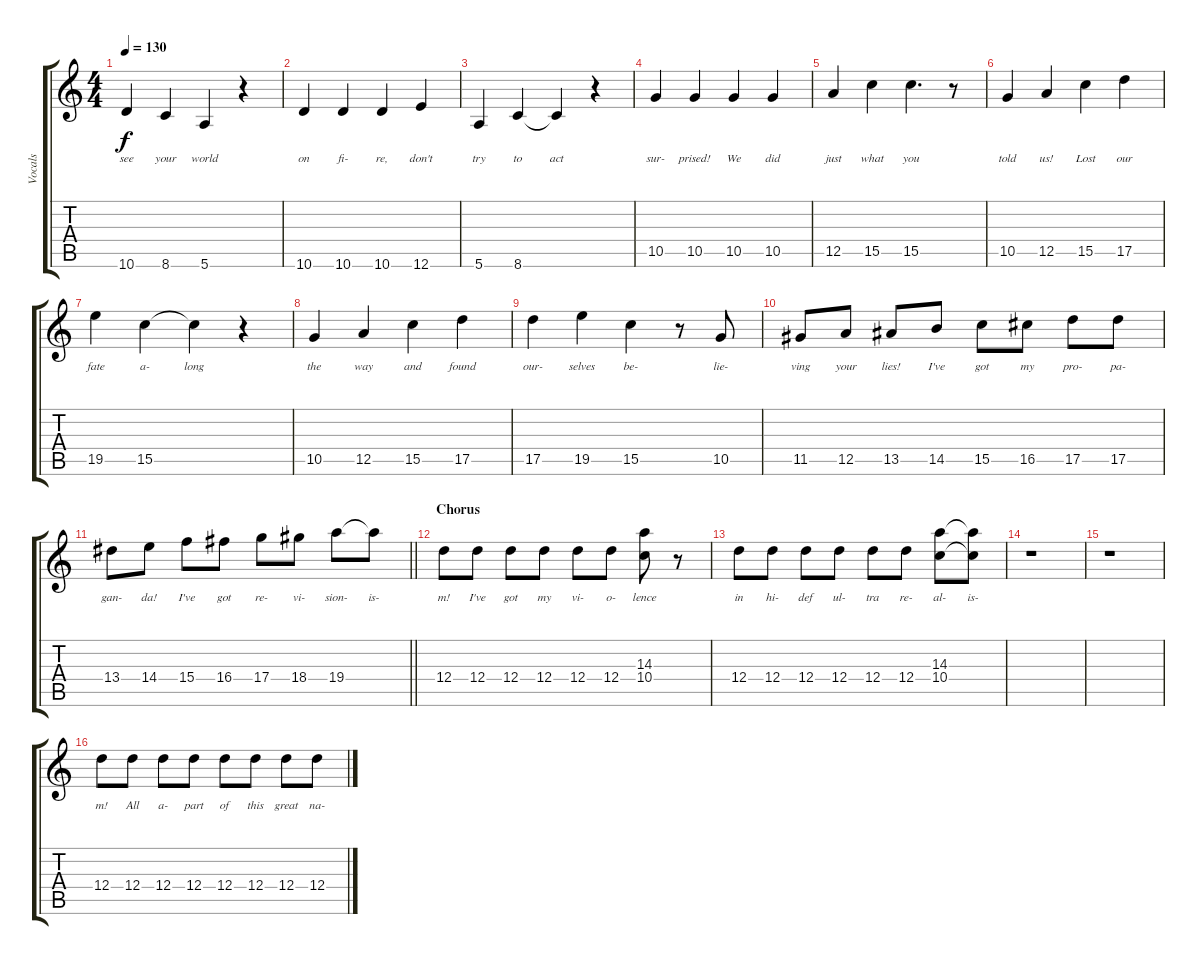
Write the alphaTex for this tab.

\track ("Vocals" "Vocals") {instrument acousticguitarsteel}
\staff {score tabs}
\tuning (E4 B3 G3 D3 A2 E2) {hide}
\ts (4 4)
\tempo 130
\clef g2
\ks c
10.6.4{lyrics (0 "see") lyrics (1 "") lyrics (2 "") lyrics (3 "") lyrics (4 "") dy f} 8.6.4{lyrics (0 "your") lyrics (1 "") lyrics (2 "") lyrics (3 "") lyrics (4 "")} 5.6.4{lyrics (0 "world") lyrics (1 "") lyrics (2 "") lyrics (3 "") lyrics (4 "")} r.4 |
10.6.4{lyrics (0 "on") lyrics (1 "") lyrics (2 "") lyrics (3 "") lyrics (4 "")} 10.6.4{lyrics (0 "fi-") lyrics (1 "") lyrics (2 "") lyrics (3 "") lyrics (4 "")} 10.6.4{lyrics (0 "re,") lyrics (1 "") lyrics (2 "") lyrics (3 "") lyrics (4 "")} 12.6.4{lyrics (0 "don't") lyrics (1 "") lyrics (2 "") lyrics (3 "") lyrics (4 "")} |
5.6.4{lyrics (0 "try") lyrics (1 "") lyrics (2 "") lyrics (3 "") lyrics (4 "")} 8.6.4{lyrics (0 "to") lyrics (1 "") lyrics (2 "") lyrics (3 "") lyrics (4 "")} 8.6{t}.4{lyrics (0 "act") lyrics (1 "") lyrics (2 "") lyrics (3 "") lyrics (4 "")} r.4 |
10.5.4{lyrics (0 "sur-") lyrics (1 "") lyrics (2 "") lyrics (3 "") lyrics (4 "")} 10.5.4{lyrics (0 "prised!") lyrics (1 "") lyrics (2 "") lyrics (3 "") lyrics (4 "")} 10.5.4{lyrics (0 "We") lyrics (1 "") lyrics (2 "") lyrics (3 "") lyrics (4 "")} 10.5.4{lyrics (0 "did") lyrics (1 "") lyrics (2 "") lyrics (3 "") lyrics (4 "")} |
12.5.4{lyrics (0 "just") lyrics (1 "") lyrics (2 "") lyrics (3 "") lyrics (4 "")} 15.5.4{lyrics (0 "what") lyrics (1 "") lyrics (2 "") lyrics (3 "") lyrics (4 "")} 15.5.4{d lyrics (0 "you") lyrics (1 "") lyrics (2 "") lyrics (3 "") lyrics (4 "")} r.8 |
10.5.4{lyrics (0 "told") lyrics (1 "") lyrics (2 "") lyrics (3 "") lyrics (4 "")} 12.5.4{lyrics (0 "us!") lyrics (1 "") lyrics (2 "") lyrics (3 "") lyrics (4 "")} 15.5.4{lyrics (0 "Lost") lyrics (1 "") lyrics (2 "") lyrics (3 "") lyrics (4 "")} 17.5.4{lyrics (0 "our") lyrics (1 "") lyrics (2 "") lyrics (3 "") lyrics (4 "")} |
19.5.4{lyrics (0 "fate") lyrics (1 "") lyrics (2 "") lyrics (3 "") lyrics (4 "")} 15.5.4{lyrics (0 "a-") lyrics (1 "") lyrics (2 "") lyrics (3 "") lyrics (4 "")} 15.5{t}.4{lyrics (0 "long") lyrics (1 "") lyrics (2 "") lyrics (3 "") lyrics (4 "")} r.4 |
10.5.4{lyrics (0 "the") lyrics (1 "") lyrics (2 "") lyrics (3 "") lyrics (4 "")} 12.5.4{lyrics (0 "way") lyrics (1 "") lyrics (2 "") lyrics (3 "") lyrics (4 "")} 15.5.4{lyrics (0 "and") lyrics (1 "") lyrics (2 "") lyrics (3 "") lyrics (4 "")} 17.5.4{lyrics (0 "found") lyrics (1 "") lyrics (2 "") lyrics (3 "") lyrics (4 "")} |
17.5.4{lyrics (0 "our-") lyrics (1 "") lyrics (2 "") lyrics (3 "") lyrics (4 "")} 19.5.4{lyrics (0 "selves") lyrics (1 "") lyrics (2 "") lyrics (3 "") lyrics (4 "")} 15.5.4{lyrics (0 "be-") lyrics (1 "") lyrics (2 "") lyrics (3 "") lyrics (4 "")} r.8 10.5.8{lyrics (0 "lie-") lyrics (1 "") lyrics (2 "") lyrics (3 "") lyrics (4 "")} |
11.5.8{lyrics (0 "ving") lyrics (1 "") lyrics (2 "") lyrics (3 "") lyrics (4 "")} 12.5.8{lyrics (0 "your") lyrics (1 "") lyrics (2 "") lyrics (3 "") lyrics (4 "")} 13.5.8{lyrics (0 "lies!") lyrics (1 "") lyrics (2 "") lyrics (3 "") lyrics (4 "")} 14.5.8{lyrics (0 "I've") lyrics (1 "") lyrics (2 "") lyrics (3 "") lyrics (4 "")} 15.5.8{lyrics (0 "got") lyrics (1 "") lyrics (2 "") lyrics (3 "") lyrics (4 "")} 16.5.8{lyrics (0 "my") lyrics (1 "") lyrics (2 "") lyrics (3 "") lyrics (4 "")} 17.5.8{lyrics (0 "pro-") lyrics (1 "") lyrics (2 "") lyrics (3 "") lyrics (4 "")} 17.5.8{lyrics (0 "pa-") lyrics (1 "") lyrics (2 "") lyrics (3 "") lyrics (4 "")} |
\barLineRight lightlight
13.4.8{lyrics (0 "gan-") lyrics (1 "") lyrics (2 "") lyrics (3 "") lyrics (4 "")} 14.4.8{lyrics (0 "da!") lyrics (1 "") lyrics (2 "") lyrics (3 "") lyrics (4 "")} 15.4.8{lyrics (0 "I've") lyrics (1 "") lyrics (2 "") lyrics (3 "") lyrics (4 "")} 16.4.8{lyrics (0 "got") lyrics (1 "") lyrics (2 "") lyrics (3 "") lyrics (4 "")} 17.4.8{lyrics (0 "re-") lyrics (1 "") lyrics (2 "") lyrics (3 "") lyrics (4 "")} 18.4.8{lyrics (0 "vi-") lyrics (1 "") lyrics (2 "") lyrics (3 "") lyrics (4 "")} 19.4.8{lyrics (0 "sion-") lyrics (1 "") lyrics (2 "") lyrics (3 "") lyrics (4 "")} 19.4{t}.8{lyrics (0 "is-") lyrics (1 "") lyrics (2 "") lyrics (3 "") lyrics (4 "")} |
\section ("" "Chorus")
12.4.8{lyrics (0 "m!") lyrics (1 "") lyrics (2 "") lyrics (3 "") lyrics (4 "")} 12.4.8{lyrics (0 "I've") lyrics (1 "") lyrics (2 "") lyrics (3 "") lyrics (4 "")} 12.4.8{lyrics (0 "got") lyrics (1 "") lyrics (2 "") lyrics (3 "") lyrics (4 "")} 12.4.8{lyrics (0 "my") lyrics (1 "") lyrics (2 "") lyrics (3 "") lyrics (4 "")} 12.4.8{lyrics (0 "vi-") lyrics (1 "") lyrics (2 "") lyrics (3 "") lyrics (4 "")} 12.4.8{lyrics (0 "o-") lyrics (1 "") lyrics (2 "") lyrics (3 "") lyrics (4 "")} (14.3 10.4).8{lyrics (0 "lence") lyrics (1 "") lyrics (2 "") lyrics (3 "") lyrics (4 "")} r.8 |
12.4.8{lyrics (0 "in") lyrics (1 "") lyrics (2 "") lyrics (3 "") lyrics (4 "")} 12.4.8{lyrics (0 "hi-") lyrics (1 "") lyrics (2 "") lyrics (3 "") lyrics (4 "")} 12.4.8{lyrics (0 "def") lyrics (1 "") lyrics (2 "") lyrics (3 "") lyrics (4 "")} 12.4.8{lyrics (0 "ul-") lyrics (1 "") lyrics (2 "") lyrics (3 "") lyrics (4 "")} 12.4.8{lyrics (0 "tra") lyrics (1 "") lyrics (2 "") lyrics (3 "") lyrics (4 "")} 12.4.8{lyrics (0 "re-") lyrics (1 "") lyrics (2 "") lyrics (3 "") lyrics (4 "")} (14.3 10.4).8{lyrics (0 "al-") lyrics (1 "") lyrics (2 "") lyrics (3 "") lyrics (4 "")} (14.3{t} 10.4{t}).8{lyrics (0 "is-") lyrics (1 "") lyrics (2 "") lyrics (3 "") lyrics (4 "")} |
r.1 |
r.1 |
12.4.8{lyrics (0 "m!") lyrics (1 "") lyrics (2 "") lyrics (3 "") lyrics (4 "")} 12.4.8{lyrics (0 "All") lyrics (1 "") lyrics (2 "") lyrics (3 "") lyrics (4 "")} 12.4.8{lyrics (0 "a-") lyrics (1 "") lyrics (2 "") lyrics (3 "") lyrics (4 "")} 12.4.8{lyrics (0 "part") lyrics (1 "") lyrics (2 "") lyrics (3 "") lyrics (4 "")} 12.4.8{lyrics (0 "of") lyrics (1 "") lyrics (2 "") lyrics (3 "") lyrics (4 "")} 12.4.8{lyrics (0 "this") lyrics (1 "") lyrics (2 "") lyrics (3 "") lyrics (4 "")} 12.4.8{lyrics (0 "great") lyrics (1 "") lyrics (2 "") lyrics (3 "") lyrics (4 "")} 12.4.8{lyrics (0 "na-") lyrics (1 "") lyrics (2 "") lyrics (3 "") lyrics (4 "")}
